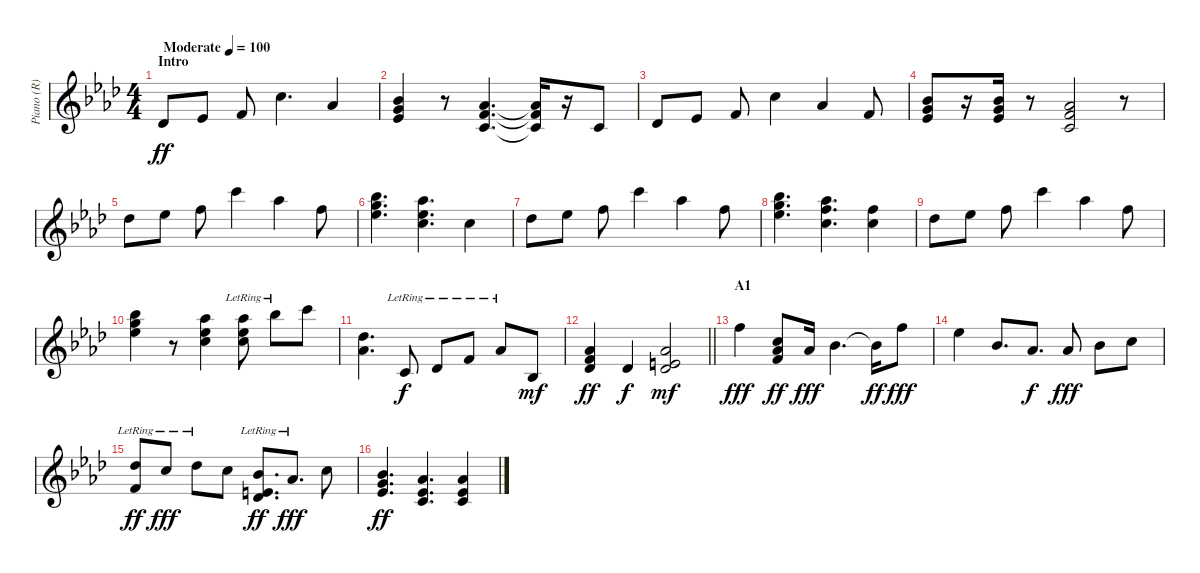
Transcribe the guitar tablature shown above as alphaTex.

\track ("Piano (R)" "Piano (R)") {instrument acousticgrandpiano}
\staff {score}
\tuning (E4 B3 G3 D3 A2 E2 B1) {hide}
\ts (4 4)
\section ("" "Intro")
\tempo (100 "Moderate")
\clef g2
\ks ab
2.2.8{dy ff instrument acousticgrandpiano} 4.2.8 1.1.8 8.1.4{d} 4.1.4 |
(6.1 8.2 8.3).4 r.8 (4.1 6.2 5.3).4{d} (4.1{t} 6.2{t} 5.3{t}).16 r.16 1.2.8 |
2.2.8 4.2.8 1.1.8 8.1.4 4.1.4 1.1.8 |
(6.1 8.2 8.3).8 r.16 (6.1 8.2 8.3).16 r.8 (4.1 6.2 5.3).2 r.8 |
9.1.8 11.1.8 13.1.8 20.1.4 16.1.4 13.1.8 |
(18.1 20.2 20.3).4{d} (16.1 16.2 17.3).4{d} 8.1.4 |
9.1.8 11.1.8 13.1.8 20.1.4 16.1.4 13.1.8 |
(18.1 20.2 20.3).4{d} (16.1 18.2 17.3).4{d} (13.1 13.2).4 |
9.1.8 11.1.8 13.1.8 20.1.4 16.1.4 13.1.8 |
(18.1 20.2 20.3).4 r.8 (16.1 16.2 17.3).4 (16.1{lr} 16.2{lr} 17.3{lr}).8 18.1{lr}.8 20.1.8 |
(9.1 9.2).4{d} 1.2{lr}.8{dy f} 2.2{lr}.8 1.1{lr}.8 4.1{lr}.8 3.3.8{dy mf} |
\barLineRight lightlight
(4.1 6.2 6.3).4{dy ff} 2.2.4{dy f} (4.1 5.2 6.3).2{dy mf} |
\section ("" "A1")
13.1.4{dy fff} (8.1 9.2 10.3).8{dy ff} 4.1.16{dy fff} 6.1.4{d} 6.1{t}.16{dy ff} 13.1.8{dy fff} |
11.1.4 6.1.8{d} 4.1.8{d dy f} 4.1.8{dy fff} 6.1.8 8.1.8 |
(9.1{lr} 6.2{lr}).8{dy ff} 8.1{lr}.8{dy fff} 9.1{lr}.8 8.1.8 (6.1{lr} 5.2{lr} 6.3{lr}).8{d dy ff} 4.1{lr}.8{d dy fff} 8.1.8 |
(6.1 8.2 8.3).4{d dy ff} (4.1 4.2 5.3).4{d} (4.1 4.2 5.3).4
